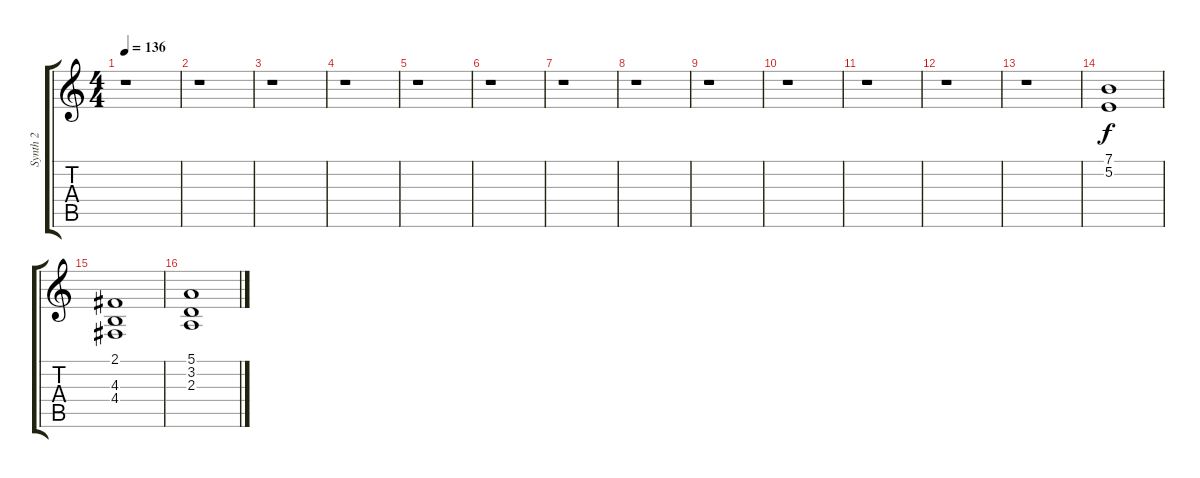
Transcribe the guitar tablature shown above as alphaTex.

\track ("Synth 2" "Synth 2") {instrument lead8bassandlead}
\staff {score tabs}
\tuning (E4 B3 G3 D3 A2 E2) {hide}
\ts (4 4)
\tempo 136
\clef g2
\ks c
r.1{dy f instrument lead8bassandlead} |
r.1 |
r.1 |
r.1 |
r.1 |
r.1 |
r.1 |
r.1 |
r.1 |
r.1 |
r.1 |
r.1 |
r.1 |
(7.1 5.2).1 |
(2.1 4.3 4.4).1 |
(5.1 3.2 2.3).1
